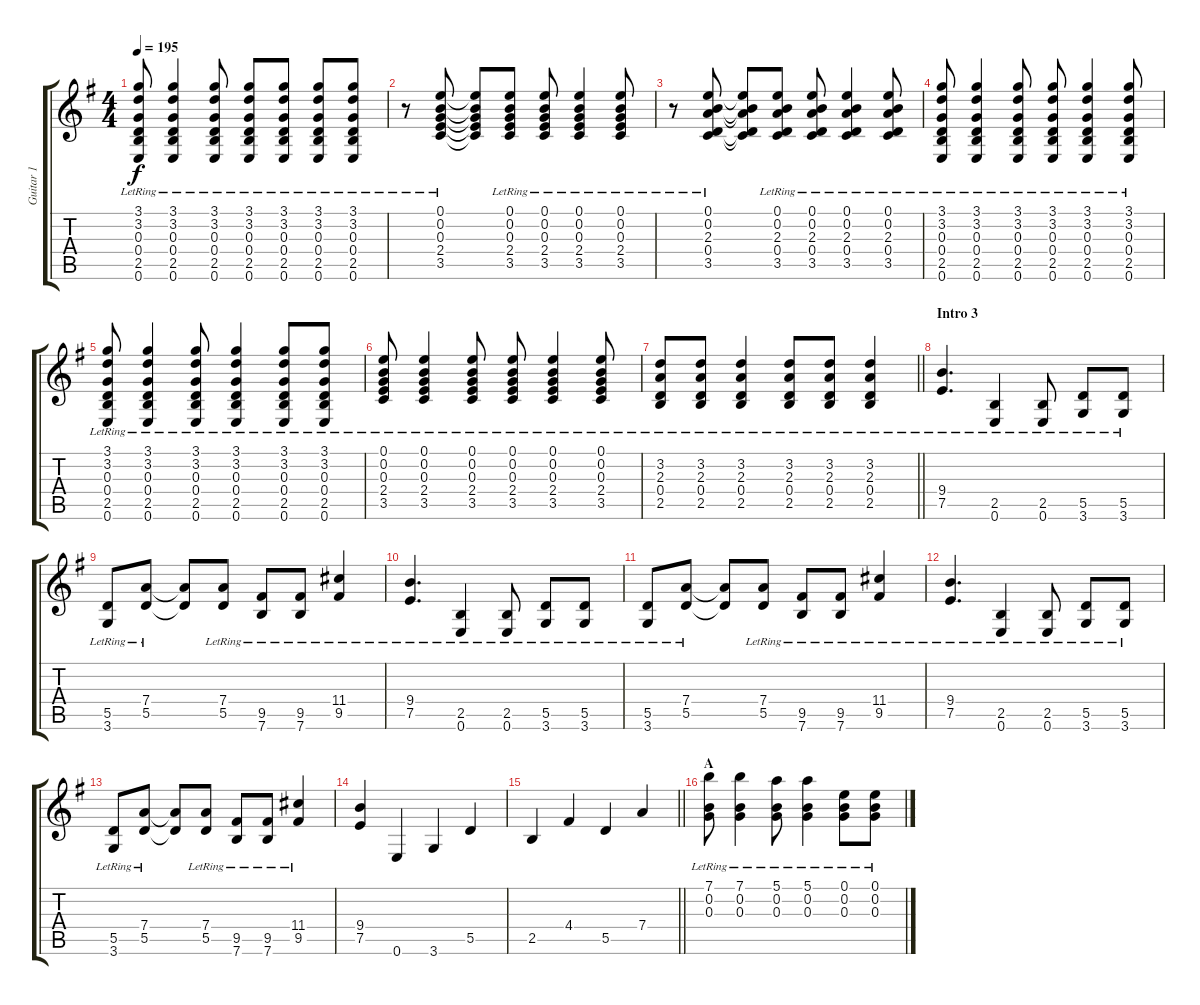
\track ("Guitar 1" "Guitar 1") {instrument overdrivenguitar}
\staff {score tabs}
\tuning (E4 B3 G3 D3 A2 E2) {hide}
\ts (4 4)
\tempo 195
\clef g2
\ks g
(3.1{lr} 3.2{lr} 0.3{lr} 0.4{lr} 2.5{lr} 0.6{lr}).8{dy f} (3.1{lr} 3.2{lr} 0.3{lr} 0.4{lr} 2.5{lr} 0.6{lr}).4 (3.1{lr} 3.2{lr} 0.3{lr} 0.4{lr} 2.5{lr} 0.6{lr}).8 (3.1{lr} 3.2{lr} 0.3{lr} 0.4{lr} 2.5{lr} 0.6{lr}).8 (3.1{lr} 3.2{lr} 0.3{lr} 0.4{lr} 2.5{lr} 0.6{lr}).8 (3.1{lr} 3.2{lr} 0.3{lr} 0.4{lr} 2.5{lr} 0.6{lr}).8 (3.1{lr} 3.2{lr} 0.3{lr} 0.4{lr} 2.5{lr} 0.6{lr}).8 |
r.8 (0.1{lr} 0.2{lr} 0.3{lr} 2.4{lr} 3.5{lr}).8 (0.1{t} 0.2{t} 0.3{t} 2.4{t} 3.5{t}).8 (0.1{lr} 0.2{lr} 0.3{lr} 2.4{lr} 3.5{lr}).8 (0.1{lr} 0.2{lr} 0.3{lr} 2.4{lr} 3.5{lr}).8 (0.1{lr} 0.2{lr} 0.3{lr} 2.4{lr} 3.5{lr}).4 (0.1{lr} 0.2{lr} 0.3{lr} 2.4{lr} 3.5{lr}).8 |
r.8 (0.1{lr} 0.2{lr} 2.3{lr} 0.4{lr} 3.5{lr}).8 (0.1{t} 0.2{t} 2.3{t} 0.4{t} 3.5{t}).8 (0.1{lr} 0.2{lr} 2.3{lr} 0.4{lr} 3.5{lr}).8 (0.1{lr} 0.2{lr} 2.3{lr} 0.4{lr} 3.5{lr}).8 (0.1{lr} 0.2{lr} 2.3{lr} 0.4{lr} 3.5{lr}).4 (0.1{lr} 0.2{lr} 2.3{lr} 0.4{lr} 3.5{lr}).8 |
(3.1{lr} 3.2{lr} 0.3{lr} 0.4{lr} 2.5{lr} 0.6{lr}).8 (3.1{lr} 3.2{lr} 0.3{lr} 0.4{lr} 2.5{lr} 0.6{lr}).4 (3.1{lr} 3.2{lr} 0.3{lr} 0.4{lr} 2.5{lr} 0.6{lr}).8 (3.1{lr} 3.2{lr} 0.3{lr} 0.4{lr} 2.5{lr} 0.6{lr}).8 (3.1{lr} 3.2{lr} 0.3{lr} 0.4{lr} 2.5{lr} 0.6{lr}).4 (3.1{lr} 3.2{lr} 0.3{lr} 0.4{lr} 2.5{lr} 0.6{lr}).8 |
(3.1{lr} 3.2{lr} 0.3{lr} 0.4{lr} 2.5{lr} 0.6{lr}).8 (3.1{lr} 3.2{lr} 0.3{lr} 0.4{lr} 2.5{lr} 0.6{lr}).4 (3.1{lr} 3.2{lr} 0.3{lr} 0.4{lr} 2.5{lr} 0.6{lr}).8 (3.1{lr} 3.2{lr} 0.3{lr} 0.4{lr} 2.5{lr} 0.6{lr}).4 (3.1{lr} 3.2{lr} 0.3{lr} 0.4{lr} 2.5{lr} 0.6{lr}).8 (3.1{lr} 3.2{lr} 0.3{lr} 0.4{lr} 2.5{lr} 0.6{lr}).8 |
(0.1{lr} 0.2{lr} 0.3{lr} 2.4{lr} 3.5{lr}).8 (0.1{lr} 0.2{lr} 0.3{lr} 2.4{lr} 3.5{lr}).4 (0.1{lr} 0.2{lr} 0.3{lr} 2.4{lr} 3.5{lr}).8 (0.1{lr} 0.2{lr} 0.3{lr} 2.4{lr} 3.5{lr}).8 (0.1{lr} 0.2{lr} 0.3{lr} 2.4{lr} 3.5{lr}).4 (0.1{lr} 0.2{lr} 0.3{lr} 2.4{lr} 3.5{lr}).8 |
\barLineRight lightlight
(3.2{lr} 2.3{lr} 0.4{lr} 2.5{lr}).8 (3.2{lr} 2.3{lr} 0.4{lr} 2.5{lr}).8 (3.2{lr} 2.3{lr} 0.4{lr} 2.5{lr}).4 (3.2{lr} 2.3{lr} 0.4{lr} 2.5{lr}).8 (3.2{lr} 2.3{lr} 0.4{lr} 2.5{lr}).8 (3.2{lr} 2.3{lr} 0.4{lr} 2.5{lr}).4 |
\section ("" "Intro 3")
(9.4{lr} 7.5{lr}).4{d} (2.5{lr} 0.6{lr}).4 (2.5{lr} 0.6{lr}).8 (5.5{lr} 3.6{lr}).8 (5.5{lr} 3.6{lr}).8 |
(5.5{lr} 3.6{lr}).8 (7.4{lr} 5.5{lr}).8 (7.4{t} 5.5{t}).8 (7.4{lr} 5.5{lr}).8 (9.5{lr} 7.6{lr}).8 (9.5{lr} 7.6{lr}).8 (11.4{lr} 9.5{lr}).4 |
(9.4{lr} 7.5{lr}).4{d} (2.5{lr} 0.6{lr}).4 (2.5{lr} 0.6{lr}).8 (5.5{lr} 3.6{lr}).8 (5.5{lr} 3.6{lr}).8 |
(5.5{lr} 3.6{lr}).8 (7.4{lr} 5.5{lr}).8 (7.4{t} 5.5{t}).8 (7.4{lr} 5.5{lr}).8 (9.5{lr} 7.6{lr}).8 (9.5{lr} 7.6{lr}).8 (11.4{lr} 9.5{lr}).4 |
(9.4{lr} 7.5{lr}).4{d} (2.5{lr} 0.6{lr}).4 (2.5{lr} 0.6{lr}).8 (5.5{lr} 3.6{lr}).8 (5.5{lr} 3.6{lr}).8 |
(5.5{lr} 3.6{lr}).8 (7.4{lr} 5.5{lr}).8 (7.4{t} 5.5{t}).8 (7.4{lr} 5.5{lr}).8 (9.5{lr} 7.6{lr}).8 (9.5{lr} 7.6{lr}).8 (11.4{lr} 9.5{lr}).4 |
(9.4 7.5).4 0.6.4 3.6.4 5.5.4 |
\barLineRight lightlight
2.5.4 4.4.4 5.5.4 7.4.4 |
\section ("" "A")
(7.1{lr} 0.2{lr} 0.3{lr}).8 (7.1{lr} 0.2{lr} 0.3{lr}).4 (5.1{lr} 0.2{lr} 0.3{lr}).8 (5.1{lr} 0.2{lr} 0.3{lr}).4 (0.1{lr} 0.2{lr} 0.3{lr}).8 (0.1{lr} 0.2{lr} 0.3{lr}).8
